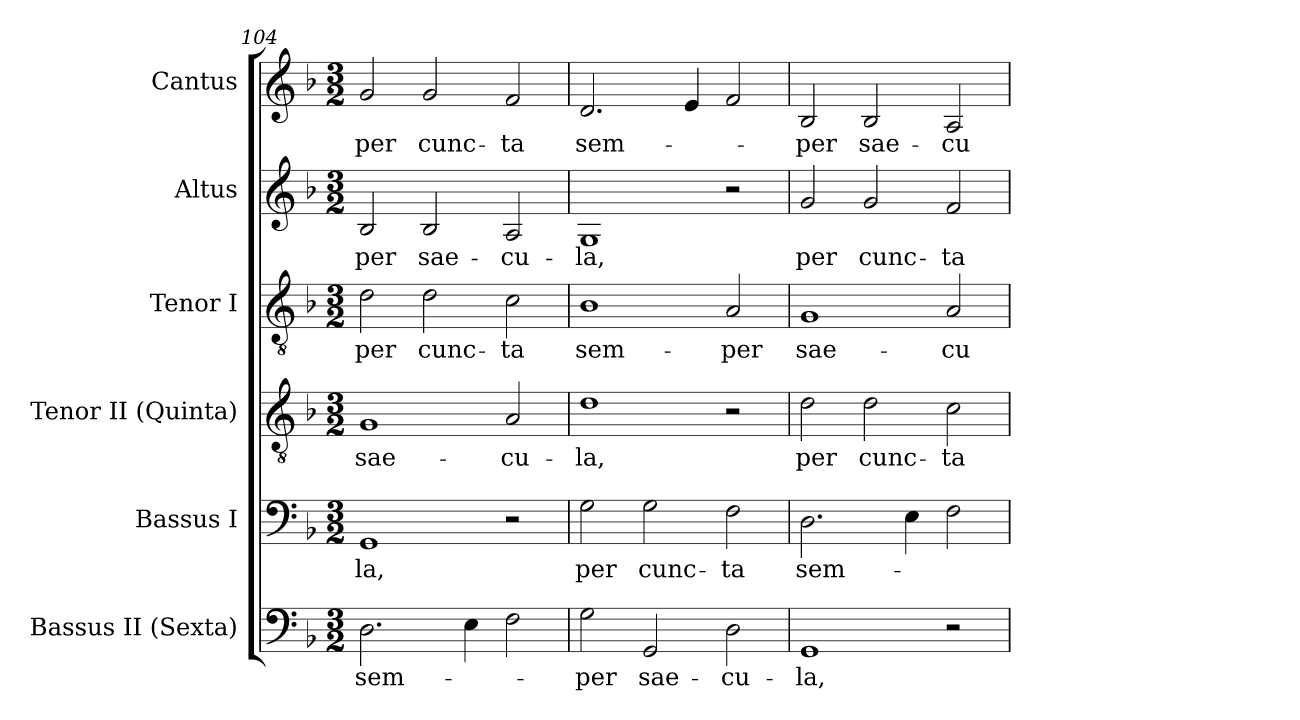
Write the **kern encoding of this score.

**kern	**text	**kern	**text	**kern	**text	**kern	**text	**kern	**text	**kern	**text
*part6	*part6	*part5	*part5	*part4	*part4	*part3	*part3	*part2	*part2	*part1	*part1
*staff6	*staff6	*staff5	*staff5	*staff4	*staff4	*staff3	*staff3	*staff2	*staff2	*staff1	*staff1
*I"Bassus II (Sexta)	*	*I"Bassus I	*	*I"Tenor II (Quinta)	*	*I"Tenor I	*	*I"Altus	*	*I"Cantus	*
*I'B.	*	*I'B.	*	*I'T.	*	*I'T.	*	*I'A.	*	*	*
*clefF4	*	*clefF4	*	*clefGv2	*	*clefGv2	*	*clefG2	*	*clefG2	*
*	*	*	*	*ITrd7c12	*	*ITrd7c12	*	*	*	*	*
*k[b-]	*	*k[b-]	*	*k[b-]	*	*k[b-]	*	*k[b-]	*	*k[b-]	*
*F:	*	*F:	*	*F:	*	*F:	*	*F:	*	*F:	*
*M3/2	*	*M3/2	*	*M3/2	*	*M3/2	*	*M3/2	*	*M3/2	*
=104	=104	=104	=104	=104	=104	=104	=104	=104	=104	=104	=104
!	!LO:LY:b:color=#000000	!	!	!	!	!	!	!	!	!	!
!	!	!	!LO:LY:b:color=#000000	!	!	!	!	!	!	!	!
!	!	!	!	!	!LO:LY:b:color=#000000	!	!	!	!	!	!
!	!	!	!	!	!	!	!LO:LY:b:color=#000000	!	!	!	!
!	!	!	!	!	!	!	!	!	!LO:LY:b:color=#000000	!	!
!	!	!	!	!	!	!	!	!	!	!	!LO:LY:b:color=#000000
2.Di\	sem-	1GGi	-la,	1GGi	sae-	2Di\	per	2B-i/	-per	2gi/	per
!	!	!	!	!	!	!	!LO:LY:b:color=#000000	!	!	!	!
!	!	!	!	!	!	!	!	!	!LO:LY:b:color=#000000	!	!
!	!	!	!	!	!	!	!	!	!	!	!LO:LY:b:color=#000000
.	.	.	.	.	.	2Di\	cunc-	2B-i/	sae-	2gi/	cunc-
4Ei\	.	.	.	.	.	.	.	.	.	.	.
!	!	!	!	!	!LO:LY:b:color=#000000	!	!	!	!	!	!
!	!	!	!	!	!	!	!LO:LY:b:color=#000000	!	!	!	!
!	!	!	!	!	!	!	!	!	!LO:LY:b:color=#000000	!	!
!	!	!	!	!	!	!	!	!	!	!	!LO:LY:b:color=#000000
2Fi\	.	2r	.	2AAi/	-cu-	2Ci\	-ta	2Ai/	-cu-	2fi/	-ta
=105	=105	=105	=105	=105	=105	=105	=105	=105	=105	=105	=105
!	!LO:LY:b:color=#000000	!	!	!	!	!	!	!	!	!	!
!	!	!	!LO:LY:b:color=#000000	!	!	!	!	!	!	!	!
!	!	!	!	!	!LO:LY:b:color=#000000	!	!	!	!	!	!
!	!	!	!	!	!	!	!LO:LY:b:color=#000000	!	!	!	!
!	!	!	!	!	!	!	!	!	!LO:LY:b:color=#000000	!	!
!	!	!	!	!	!	!	!	!	!	!	!LO:LY:b:color=#000000
2Gi\	-per	2Gi\	per	1Di	-la,	1BB-i	sem-	1Gi	-la,	2.di/	sem-
!	!LO:LY:b:color=#000000	!	!	!	!	!	!	!	!	!	!
!	!	!	!LO:LY:b:color=#000000	!	!	!	!	!	!	!	!
2GGi/	sae-	2Gi\	cunc-	.	.	.	.	.	.	.	.
.	.	.	.	.	.	.	.	.	.	4ei/	.
!	!LO:LY:b:color=#000000	!	!	!	!	!	!	!	!	!	!
!	!	!	!LO:LY:b:color=#000000	!	!	!	!	!	!	!	!
!	!	!	!	!	!	!	!LO:LY:b:color=#000000	!	!	!	!
2Di\	-cu-	2Fi\	-ta	2r	.	2AAi/	-per	2r	.	2fi/	.
=106	=106	=106	=106	=106	=106	=106	=106	=106	=106	=106	=106
!	!LO:LY:b:color=#000000	!	!	!	!	!	!	!	!	!	!
!	!	!	!LO:LY:b:color=#000000	!	!	!	!	!	!	!	!
!	!	!	!	!	!LO:LY:b:color=#000000	!	!	!	!	!	!
!	!	!	!	!	!	!	!LO:LY:b:color=#000000	!	!	!	!
!	!	!	!	!	!	!	!	!	!LO:LY:b:color=#000000	!	!
!	!	!	!	!	!	!	!	!	!	!	!LO:LY:b:color=#000000
1GGi	-la,	2.Di\	sem-	2Di\	per	1GGi	sae-	2gi/	per	2B-i/	-per
!	!	!	!	!	!LO:LY:b:color=#000000	!	!	!	!	!	!
!	!	!	!	!	!	!	!	!	!LO:LY:b:color=#000000	!	!
!	!	!	!	!	!	!	!	!	!	!	!LO:LY:b:color=#000000
.	.	.	.	2Di\	cunc-	.	.	2gi/	cunc-	2B-i/	sae-
.	.	4Ei\	.	.	.	.	.	.	.	.	.
!	!	!	!	!	!LO:LY:b:color=#000000	!	!	!	!	!	!
!	!	!	!	!	!	!	!LO:LY:b:color=#000000	!	!	!	!
!	!	!	!	!	!	!	!	!	!LO:LY:b:color=#000000	!	!
!	!	!	!	!	!	!	!	!	!	!	!LO:LY:b:color=#000000
2r	.	2Fi\	.	2Ci\	-ta	2AAi/	-cu-	2fi/	-ta	2Ai/	-cu-
=	=	=	=	=	=	=	=	=	=	=	=
*-	*-	*-	*-	*-	*-	*-	*-	*-	*-	*-	*-
